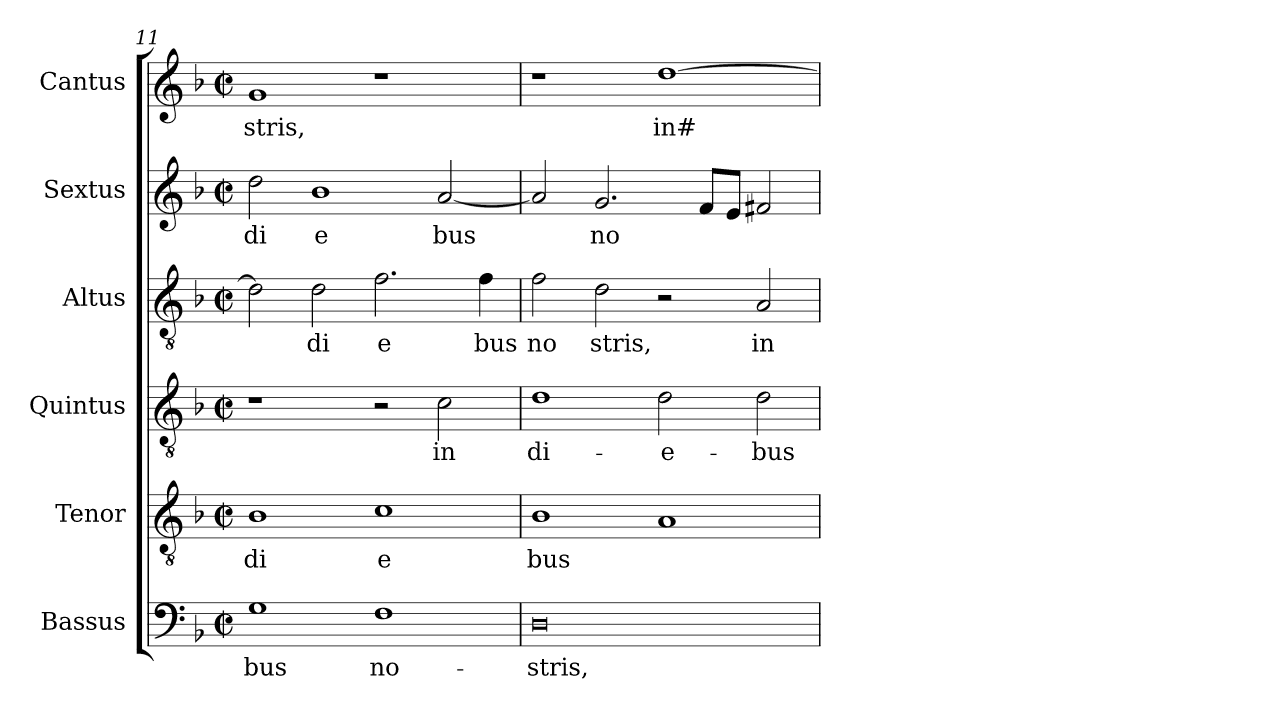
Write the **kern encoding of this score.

**kern	**text	**kern	**text	**kern	**text	**kern	**text	**kern	**text	**kern	**text
*part6	*part6	*part5	*part5	*part4	*part4	*part3	*part3	*part2	*part2	*part1	*part1
*staff6	*staff6	*staff5	*staff5	*staff4	*staff4	*staff3	*staff3	*staff2	*staff2	*staff1	*staff1
*I"Bassus	*	*I"Tenor	*	*I"Quintus	*	*I"Altus	*	*I"Sextus	*	*I"Cantus	*
*clefF4	*	*clefGv2	*	*clefGv2	*	*clefGv2	*	*clefG2	*	*clefG2	*
*k[b-]	*	*k[b-]	*	*k[b-]	*	*k[b-]	*	*k[b-]	*	*k[b-]	*
*F:	*	*F:	*	*F:	*	*F:	*	*F:	*	*F:	*
*M2/2	*	*M2/2	*	*M2/2	*	*M2/2	*	*M2/2	*	*M2/2	*
*met(c|)	*	*met(c|)	*	*met(c|)	*	*met(c|)	*	*met(c|)	*	*met(c|)	*
=11	=11	=11	=11	=11	=11	=11	=11	=11	=11	=11	=11
!	!LO:LY:b	!	!LO:LY:b:cj	!	!	!	!LO:LY:b	!	!LO:LY:b	!	!LO:LY:b
1G	-bus	1B-	di	1r	.	2d\]	.	2dd\	di	1g	-stris,
!	!	!	!	!	!	!	!LO:LY:b	!	!LO:LY:b	!	!
.	.	.	.	.	.	2d\	di	1b-	e	.	.
!	!LO:LY:b	!	!LO:LY:b:cj	!	!	!	!LO:LY:b	!	!	!	!
1F	no-	1c	e	2r	.	2.f\	e	.	.	1r	.
!	!	!	!	!	!LO:LY:b:cj	!	!	!	!LO:LY:b	!	!
.	.	.	.	2c\	in	.	.	[<2a/	bus	.	.
!	!	!	!	!	!	!	!LO:LY:b	!	!	!	!
.	.	.	.	.	.	4f\	bus	.	.	.	.
=12	=12	=12	=12	=12	=12	=12	=12	=12	=12	=12	=12
!	!LO:LY:b	!	!LO:LY:b:cj	!	!LO:LY:b:cj	!	!LO:LY:b	!	!LO:LY:b	!	!
0D	-stris,	1B-	bus	1d	di-	2f\	no	2a/]	.	1r	.
!	!	!	!	!	!	!	!LO:LY:b	!	!LO:LY:b	!	!
.	.	.	.	.	.	2d\	stris,	2.g/	no	.	.
!	!	!	!LO:LY:b:cj	!	!LO:LY:b:cj	!	!	!	!	!	!LO:LY:b
.	.	1A	.	2d\	-e-	2r	.	.	.	[>1dd	in#
!	!	!	!	!	!	!	!	!	!LO:LY:b	!	!
.	.	.	.	.	.	.	.	8f/L	.	.	.
!	!	!	!	!	!	!	!	!	!LO:LY:b	!	!
.	.	.	.	.	.	.	.	8e/J	.	.	.
!	!	!	!	!	!LO:LY:b:cj	!	!LO:LY:b	!	!LO:LY:b	!	!
.	.	.	.	2d\	-bus	2A/	in	2f#/	.	.	.
=	=	=	=	=	=	=	=	=	=	=	=
*-	*-	*-	*-	*-	*-	*-	*-	*-	*-	*-	*-
